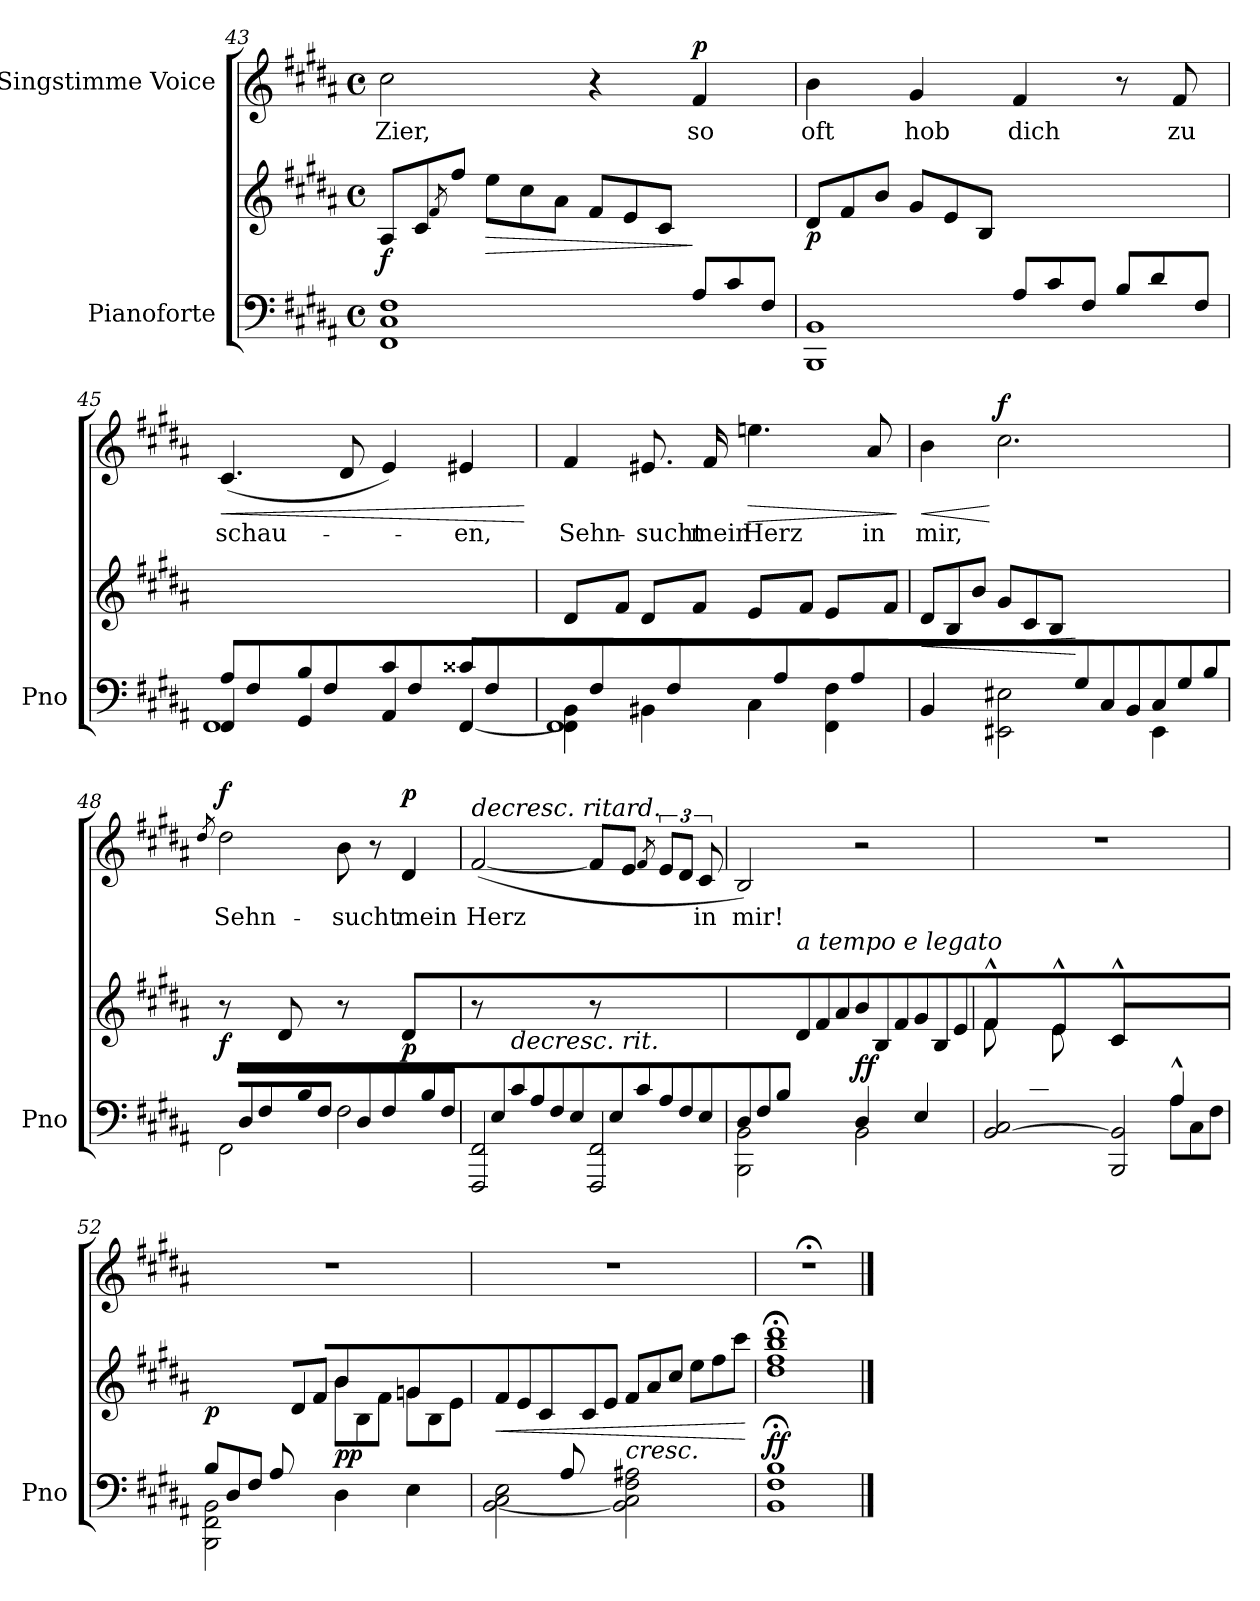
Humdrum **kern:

**kern	**kern	**dynam	**kern	**text	**dynam
*part2	*part2	*part2	*part1	*part1	*part1
*staff3	*staff2	*staff2/3	*staff1	*staff1	*staff1
*I"Pianoforte	*	*	*I"Singstimme  Voice	*	*
*I'Pno	*	*	*	*	*
*clefF4	*clefG2	*	*clefG2	*	*
*k[f#c#g#d#a#]	*k[f#c#g#d#a#]	*	*k[f#c#g#d#a#]	*	*
*M4/4	*M4/4	*	*M4/4	*	*
*met(c)	*met(c)	*	*met(c)	*	*
=43	=43	=43	=43	=43	=43
*^	*	*	*	*	*
*	*	*Xtuplet	*	*	*	*
!	!	!	!LO:DY:b	!	!	!
2.ryy	1FF# 1C# 1F#	12A#/L	f	2cc#\	Zier,	.
.	.	12c#/	.	.	.	.
.	.	8qf#/	.	.	.	.
.	.	12ff#/J	.	.	.	.
!	!	!	!LO:HP:b	!	!	!
.	.	12ee\L	>	.	.	.
.	.	12cc#\	.	.	.	.
.	.	12a#\J	.	.	.	.
.	.	12f#/L	.	4r	.	.
.	.	12e/	.	.	.	.
.	.	12c#/J	.	.	.	.
*Xtuplet	*	*	*	*	*	*
!	!	!	!	!	!	!LO:DY:a
12A#/L	.	4ryy	]	4f#/	so	p
12c#/	.	.	.	.	.	.
12F#/J	.	.	.	.	.	.
=44	=44	=44	=44	=44	=44	=44
!	!	!	!LO:DY:b	!	!	!
2ryy	1BBB 1BB	12d#/L	p	4b\	oft	.
.	.	12f#/	.	.	.	.
.	.	12b/J	.	.	.	.
.	.	12g#/L	.	4g#/	hob	.
.	.	12e/	.	.	.	.
.	.	12B/J	.	.	.	.
12A#/L	.	2ryy	.	4f#/	dich	.
12c#/	.	.	.	.	.	.
12F#/J	.	.	.	.	.	.
12B/L	.	.	.	8r	.	.
12d#/	.	.	.	.	.	.
.	.	.	.	8f#/	zu	.
12F#/J	.	.	.	.	.	.
=45	=45	=45	=45	=45	=45	=45
*	*^	*	*	*	*	*
!	!	!	!	!	!	!	!LO:HP:b
12A#/L	4FF#/	1FF#	6ryy	.	(4.c#/	schau-	<
12F#/	.	.	.	.	.	.	.
12ryy	.	.	12f#/J	.	.	.	.
12B/L	4GG#/	.	6ryy	.	.	.	.
12F#/	.	.	.	.	.	.	.
.	.	.	.	.	8d#/	.	.
12ryy	.	.	12f#/J	.	.	.	.
12c#/L	4AA#/	.	6ryy	.	4e/)	.	.
12F#/	.	.	.	.	.	.	.
12ryy	.	.	12f#/J	.	.	.	.
12c##X/L	[<4FF#/	.	6ryy	.	4e#X/	-en,	.
12F#/	.	.	.	.	.	.	.
12ryy	.	.	12f#/J	.	.	.	.
*v	*v	*v	*	*	*	*	*
.	.	.	.	.	[
=46	=46	=46	=46	=46	=46
*^	*	*	*	*	*
*	*^	*	*	*	*	*
12ryy	4FF#\] 4BB\	1FF#	12d#/L	.	4f#/	Sehn-	.
12F#/	.	.	12ryy	.	.	.	.
6ryy	.	.	12f#/J	.	.	.	.
.	4BB#X\	.	12d#/L	.	8.e#X/	-sucht	.
12F#/	.	.	12ryy	.	.	.	.
6ryy	.	.	12f#/J	.	.	.	.
.	.	.	.	.	16f#/	mein	.
!	!	!	!	!	!	!	!LO:HP:b
.	4C#\	.	12e/L	.	4.een\	Herz	>
12A#/	.	.	12ryy	.	.	.	.
6ryy	.	.	12f#/J	.	.	.	.
.	4FF#\ 4F#\	.	12e/L	.	.	.	.
12A#/	.	.	12ryy	.	.	.	.
.	.	.	.	.	8a#/	in	.
12ryy	.	.	12f#/J	.	.	.	.
*v	*v	*v	*	*	*	*	*
.	.	.	.	.	]
=47	=47	=47	=47	=47	=47
*^	*	*	*	*	*
!	!	!	!LO:HP:b	!	!	!LO:HP:b
2ryy	4BB/	12d#/L	<	4b\	mir,	<
.	.	12B/	.	.	.	.
.	.	12b/J	.	.	.	.
!	!	!	!	!	!	!LO:DY:n=1:a
.	2EE#X\ 2E#X\	12g#/L	.	2.cc#\	.	[ f
.	.	12c#/	.	.	.	.
.	.	12B/J	.	.	.	.
12G#/L	.	2ryy	[	.	.	.
12C#/	.	.	.	.	.	.
12BB/J	.	.	.	.	.	.
12C#/L	4EE#\	.	.	.	.	.
12G#/	.	.	.	.	.	.
12B/J	.	.	.	.	.	.
=48	=48	=48	=48	=48	=48	=48
.	.	.	.	8qdd#/	.	.
!	!	!	!LO:DY:b	!	!	!LO:DY:a
12ryy	2FF#\	12r	f	2dd#\	Sehn-	f
12D#/L	.	6ryy	.	.	.	.
12F#/J	.	.	.	.	.	.
12ryy	.	12d#/L	.	.	.	.
12B/	.	6ryy	.	.	.	.
12F#/J	.	.	.	.	.	.
12ryy	2F#\	12r	.	8b\	-sucht	.
12D#/L	.	6ryy	.	.	.	.
.	.	.	.	8r	.	.
12F#/J	.	.	.	.	.	.
!	!	!	!LO:DY:b	!	!	!LO:DY:a
12ryy	.	12d#/L	p	4d#/	mein	p
12B/	.	6ryy	.	.	.	.
12F#/J	.	.	.	.	.	.
=49	=49	=49	=49	=49	=49	=49
!	!	!	!	!LO:TX:a:i:t=decresc. ritard.	!	!
12ryy	2FFF#/ 2FF#/	12r	.	([2f#/	Herz	.
12E/L	.	12ryy	.	.	.	.
!	!	!LO:TX:b:i:t=decresc. rit.	!	!	!	!
12c#/J	.	3ryy	.	.	.	.
12A#/L	.	.	.	.	.	.
12F#/	.	.	.	.	.	.
12E/J	.	.	.	.	.	.
12ryy	2FFF#/ 2FF#/	12r	.	8f#/L]	.	.
12E/L	.	12%5ryy	.	.	.	.
.	.	.	.	8e/J	.	.
12c#/J	.	.	.	.	.	.
.	.	.	.	8qf#/	.	.
12A#/L	.	.	.	12e/L	.	.
12F#/	.	.	.	12d#/J	.	.
12E/J	.	.	.	12c#/	in	.
=50	=50	=50	=50	=50	=50	=50
*	*^	*^	*	*	*	*
12D#/L	2BBB\ 2BB\	2ryy	4ryy	2ryy	.	2B/)	mir!	.
12F#/	.	.	.	.	.	.	.	.
12B/J	.	.	.	.	.	.	.	.
!	!	!	!LO:TX:i:t=a   tempo   e   legato	!	!	!	!	!
2.ryy	.	.	12d#/L	.	.	.	.	.
.	.	.	12f#/	.	.	.	.	.
.	.	.	12a#/J	.	.	.	.	.
!	!	!	!	!	!LO:DY:b	!	!	!
.	4D#/	2BB\	12b/L	2ryy	ff	2r	.	.
.	.	.	12B/	.	.	.	.	.
.	.	.	12f#/J	.	.	.	.	.
.	4E/	.	12g#/L	.	.	.	.	.
.	.	.	12B/	.	.	.	.	.
.	.	.	12e/J	.	.	.	.	.
=51	=51	=51	=51	=51	=51	=51	=51	=51
2.ryy	12ryy	[<2BB/ 2C#/	4f#^^/	12f#\L	.	1r	.	.
.	12A#/	.	.	6ryy	.	.	.	.
.	12c#/J	.	.	.	.	.	.	.
.	12ryy	.	4e^^/	12e\L	.	.	.	.
.	12F#/	.	.	6ryy	.	.	.	.
.	12A#/J	.	.	.	.	.	.	.
.	12ryy	2BBB/ 2BB/]	4c#^^/	12c#\L	.	.	.	.
.	12E/	.	.	4ryy	.	.	.	.
.	12F#/J	.	.	.	.	.	.	.
4A#^^/	12A#\L	.	4ryy	.	.	.	.	.
.	12C#\	.	.	6ryy	.	.	.	.
.	12F#\J	.	.	.	.	.	.	.
*	*v	*v	*	*	*	*	*	*
=52	=52	=52	=52	=52	=52	=52	=52
!	!	!	!	!LO:DY:b	!	!	!
12B/L	2BBB\ 2FF#\ 2BB\	2ryy	3ryy	p	1r	.	.
12D#/	.	.	.	.	.	.	.
12F#/J	.	.	.	.	.	.	.
12A#/L	.	.	.	.	.	.	.
3%2ryy	.	.	12d#/	.	.	.	.
.	.	.	12f#/J	.	.	.	.
!	!	!	!	!LO:DY:b	!	!	!
.	4D#\	4b/	12b\L	pp	.	.	.
.	.	.	12B\	.	.	.	.
.	.	.	12f#\J	.	.	.	.
.	4E\	4gn/	12g\L	.	.	.	.
.	.	.	12B\	.	.	.	.
.	.	.	12e\J	.	.	.	.
=53	=53	=53	=53	=53	=53	=53	=53
!	!	!	!	!LO:HP:b	!	!	!
*	*	*v	*v	*	*	*	*
4ryy	[2BB\ 2C#\ 2E\	12f#/L	<	1r	.	.
.	.	12e/	.	.	.	.
.	.	12c#/J	.	.	.	.
12A#/L	.	12ryy	.	.	.	.
3%2ryy	.	12c#/	.	.	.	.
.	.	12e/J	.	.	.	.
!	!	!LO:TX:b:i:t=cresc.	!	!	!	!
.	2BB\] 2C#\ 2F#\ 2A#X\	12f#/L	.	.	.	.
.	.	12a#/	.	.	.	.
.	.	12cc#/J	.	.	.	.
.	.	12ee\L	.	.	.	.
.	.	12ff#\	.	.	.	.
.	.	12ccc#\J	.	.	.	.
*v	*v	*	*	*	*	*
.	.	[	.	.	.
=54	=54	=54	=54	=54	=54
!	!	!LO:DY:a=2	!	!	!
1BB;< 1F#;< 1B;<	1dd#;< 1ff#;< 1bb;< 1ddd#;<	ff	1r;<	.	.
==	==	==	==	==	==
*-	*-	*-	*-	*-	*-
